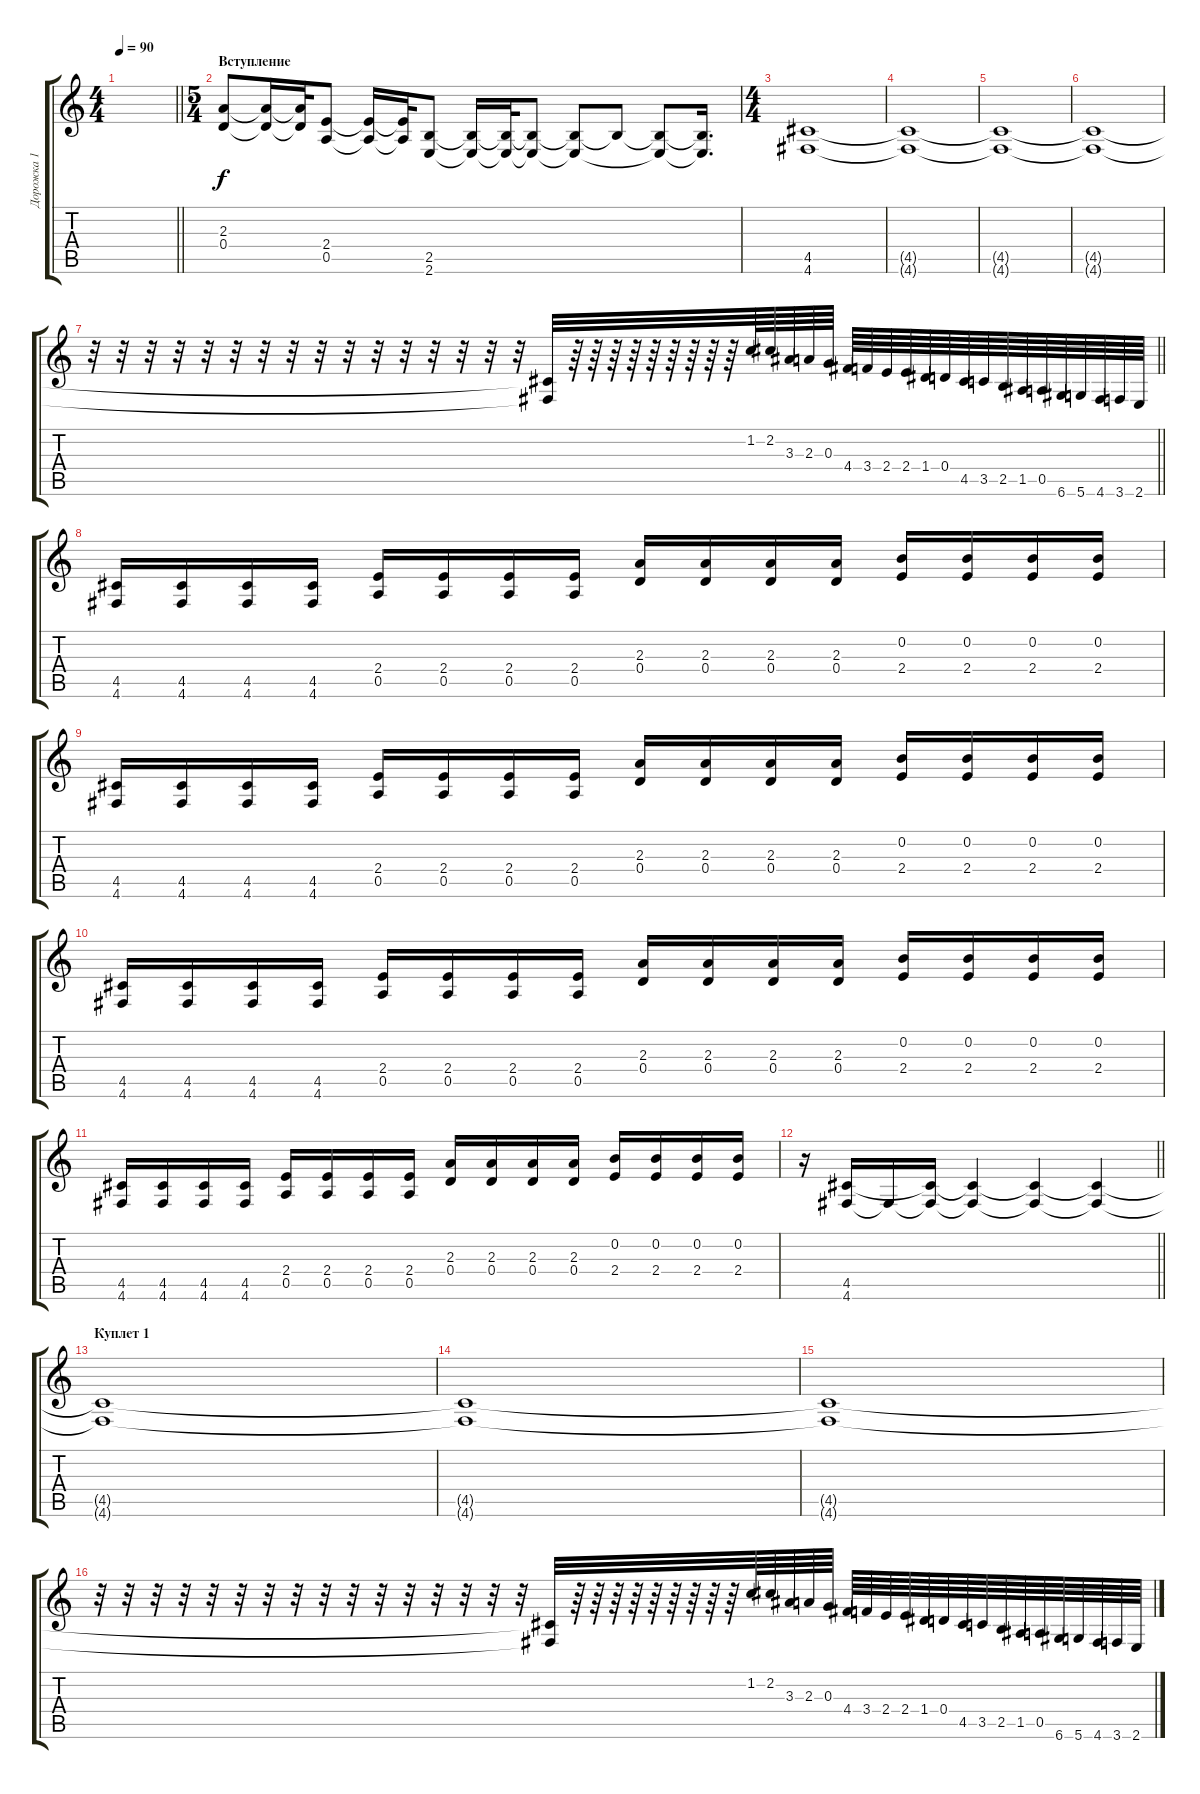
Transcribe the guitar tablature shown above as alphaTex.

\track ("Дорожка 1" "Дорожка 1") {instrument distortionguitar}
\staff {score tabs}
\tuning (E4 B3 G3 D3 A2 D2) {hide}
\ts (4 4)
\tempo 90
\clef g2
\barLineRight lightlight
\ks c
|
\ts (5 4)
\section ("" "Вступление")
(2.3 0.4).8 (2.3{t} 0.4{t}).16 (2.3{t} 0.4{t}).32 (2.4 0.5).8 (2.4{t} 0.5{t}).16 (2.4{t} 0.5{t}).32 (2.5 2.6).8 (2.5{t} 2.6{t}).16 (2.5{t} 2.6{t}).32 (2.5{t} 2.6{t}).8 (2.5{t} 2.6{t}).8 2.5{t}.8 (2.5{t} 2.6{t}).8 (2.5{t} 2.6{t}).16{d} |
\ts (4 4)
(4.5 4.6).1 |
(4.5{t} 4.6{t}).1 |
(4.5{t} 4.6{t}).1 |
(4.5{t} 4.6{t}).1 |
\barLineRight lightlight
r.32 r.32 r.32 r.32 r.32 r.32 r.32 r.32 r.32 r.32 r.32 r.32 r.32 r.32 r.32 r.32 (4.5{t} 4.6{t}).32 r.64 r.64 r.64 r.64 r.64 r.64 r.64 r.64 r.64 1.2.64 2.2.64 3.3.64 2.3.64 0.3.64 4.4.64 3.4.64 2.4.64 2.4.64 1.4.64 0.4.64 4.5.64 3.5.64 2.5.64 1.5.64 0.5.64 6.6.64 5.6.64 4.6.64 3.6.64 2.6.64 |
\section ("" "")
(4.5 4.6).16 (4.5 4.6).16 (4.5 4.6).16 (4.5 4.6).16 (2.4 0.5).16 (2.4 0.5).16 (2.4 0.5).16 (2.4 0.5).16 (2.3 0.4).16 (2.3 0.4).16 (2.3 0.4).16 (2.3 0.4).16 (0.2 2.4).16 (0.2 2.4).16 (0.2 2.4).16 (0.2 2.4).16 |
(4.5 4.6).16 (4.5 4.6).16 (4.5 4.6).16 (4.5 4.6).16 (2.4 0.5).16 (2.4 0.5).16 (2.4 0.5).16 (2.4 0.5).16 (2.3 0.4).16 (2.3 0.4).16 (2.3 0.4).16 (2.3 0.4).16 (0.2 2.4).16 (0.2 2.4).16 (0.2 2.4).16 (0.2 2.4).16 |
(4.5 4.6).16 (4.5 4.6).16 (4.5 4.6).16 (4.5 4.6).16 (2.4 0.5).16 (2.4 0.5).16 (2.4 0.5).16 (2.4 0.5).16 (2.3 0.4).16 (2.3 0.4).16 (2.3 0.4).16 (2.3 0.4).16 (0.2 2.4).16 (0.2 2.4).16 (0.2 2.4).16 (0.2 2.4).16 |
(4.5 4.6).16 (4.5 4.6).16 (4.5 4.6).16 (4.5 4.6).16 (2.4 0.5).16 (2.4 0.5).16 (2.4 0.5).16 (2.4 0.5).16 (2.3 0.4).16 (2.3 0.4).16 (2.3 0.4).16 (2.3 0.4).16 (0.2 2.4).16 (0.2 2.4).16 (0.2 2.4).16 (0.2 2.4).16 |
\barLineRight lightlight
r.16 (4.5 4.6).16 4.6{t}.16 (4.5{t} 4.6{t}).16 (4.5{t} 4.6{t}).4 (4.5{t} 4.6{t}).4 (4.5{t} 4.6{t}).4 |
\section ("" "Куплет 1")
(4.5{t} 4.6{t}).1 |
(4.5{t} 4.6{t}).1 |
(4.5{t} 4.6{t}).1 |
r.32 r.32 r.32 r.32 r.32 r.32 r.32 r.32 r.32 r.32 r.32 r.32 r.32 r.32 r.32 r.32 (4.5{t} 4.6{t}).32 r.64 r.64 r.64 r.64 r.64 r.64 r.64 r.64 r.64 1.2.64 2.2.64 3.3.64 2.3.64 0.3.64 4.4.64 3.4.64 2.4.64 2.4.64 1.4.64 0.4.64 4.5.64 3.5.64 2.5.64 1.5.64 0.5.64 6.6.64 5.6.64 4.6.64 3.6.64 2.6.64
